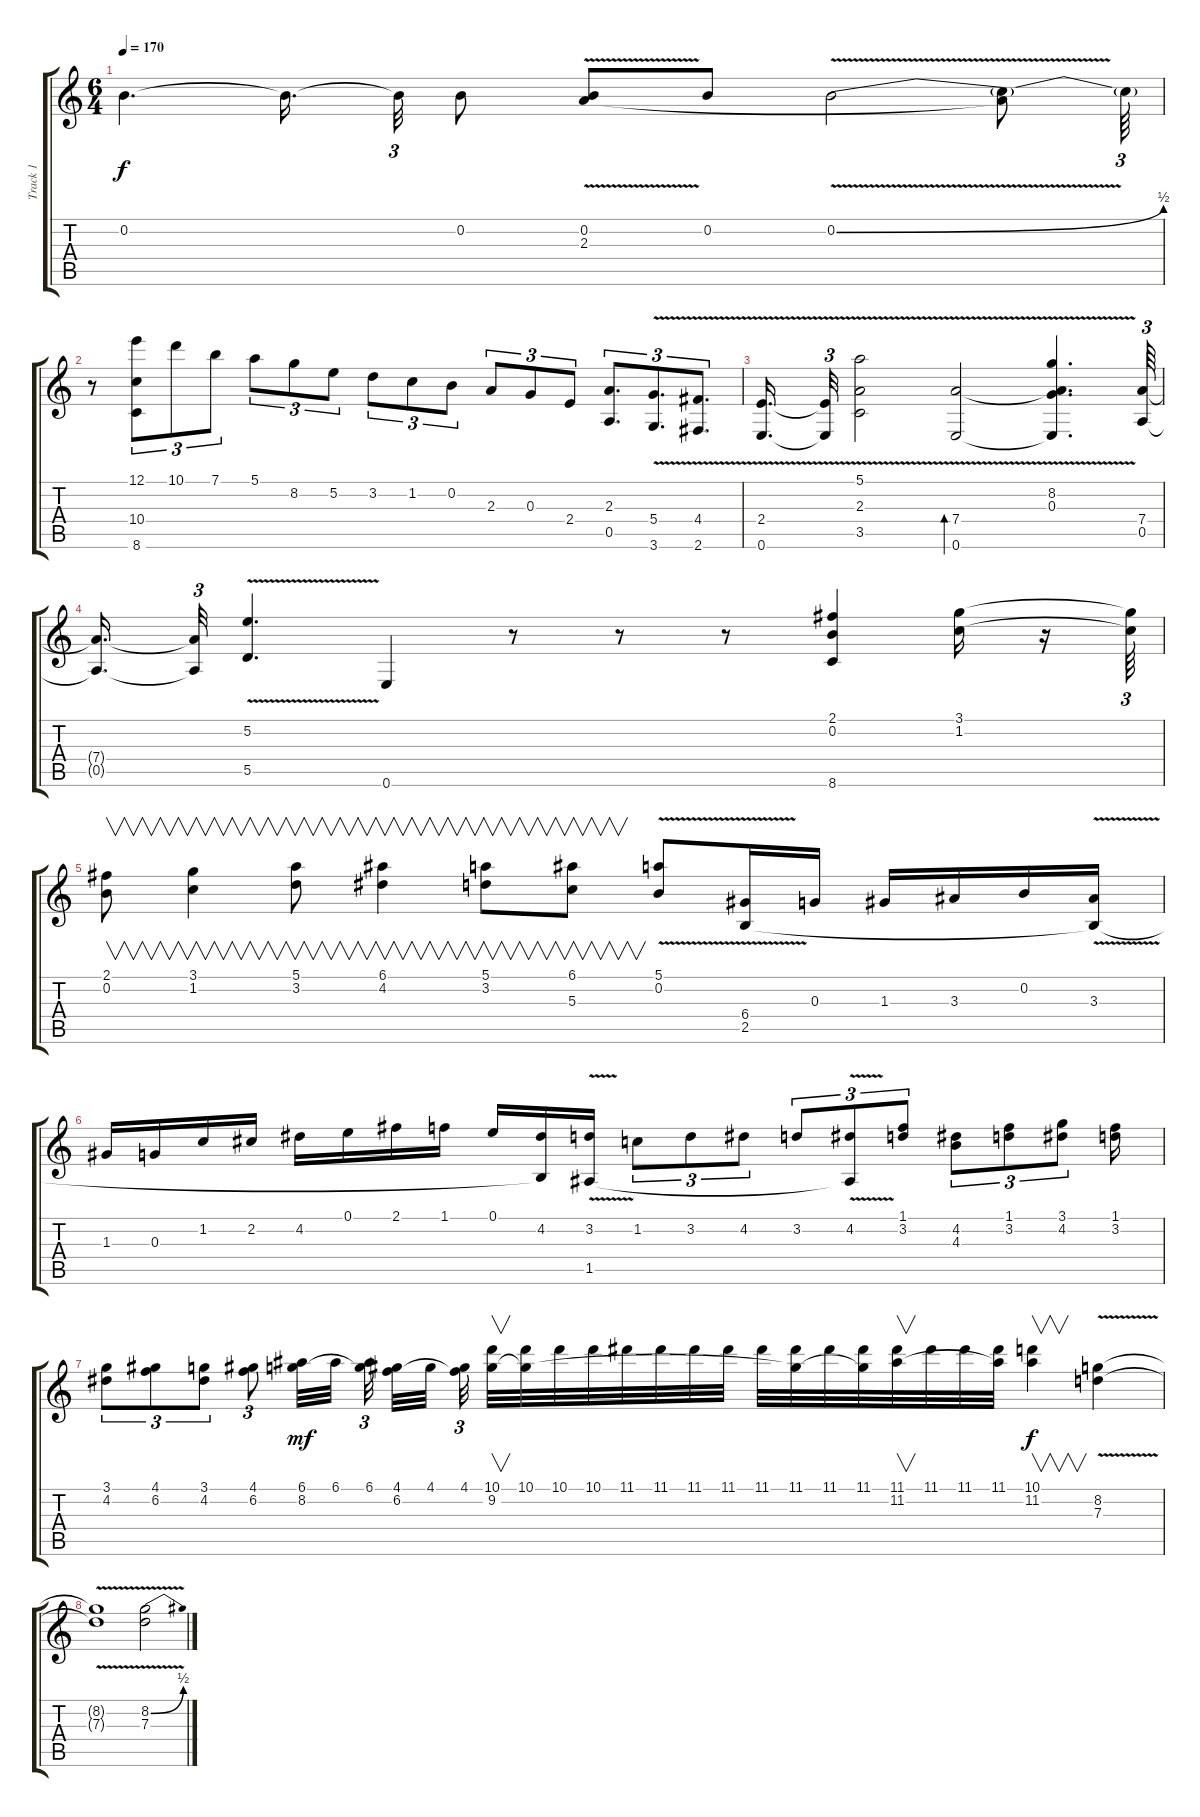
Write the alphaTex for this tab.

\track ("Track 1" "Track 1") {instrument acousticguitarsteel}
\staff {score tabs}
\tuning (E4 B3 G3 D3 A2 E2) {hide}
\ts (6 4)
\tempo 170
\clef g2
\ks c
0.2{t}.4{d dy f} 0.2{t}.16{d beam splitsecondary} 0.2{t}.32{tu (3 2)} 0.2.8 (0.2 2.3{v}).8 0.2.8 0.2{be (bend 0 0 60 2) v}.2 (0.2{t} 2.3{t}).8 0.2{t}.64{tu (3 2)} |
r.8 (12.1 10.4 8.6).8{tu (3 2)} 10.1.8{tu (3 2)} 7.1.8{tu (3 2)} 5.1.8{tu (3 2)} 8.2.8{tu (3 2)} 5.2.8{tu (3 2)} 3.2.8{tu (3 2)} 1.2.8{tu (3 2)} 0.2.8{tu (3 2)} 2.3.8{tu (3 2)} 0.3.8{tu (3 2)} 2.4.8{tu (3 2)} (2.3 0.5).8{d tu (3 2)} (5.4 3.6{v}).8{d tu (3 2)} (4.4 2.6{v}).8{d tu (3 2)} |
(2.4{v} 0.6).16{d} (2.4{t} 0.6{t}).32{tu (3 2)} (5.1{v} 2.3{v} 3.5).2 (7.4{v} 0.6).2{bd 480} (8.2 0.3 7.4{t} 0.6{t}).4{d} (7.4 0.5).64{tu (3 2)} |
(7.4{t} 0.5{t}).16{d} (7.4{t} 0.5{t}).32{tu (3 2)} (5.2{v} 5.5).4{d} 0.6.4 r.8 r.8 r.8 (2.1 0.2 8.6).4 (3.1 1.2).16 r.16 (3.1{t} 1.2{t}).64{tu (3 2)} |
(2.1 0.2).8{v} (3.1 1.2).4{v} (5.1 3.2).8{v} (6.1 4.2).4{v} (5.1 3.2).8{v} (6.1 5.3).8{v} (5.1{v} 0.2).8 (6.4 2.5{v}).16 0.3.16 1.3.16 3.3.16 0.2.16 (3.3 2.5{t}).16 |
1.3.16 0.3.16 1.2.16 2.2.16 4.2.16 0.1.16 2.1.16 1.1.16 0.1.16 (4.2 2.5{t}).16 (3.2 1.5{v}).16 1.2.8{tu (3 2)} 3.2.8{tu (3 2)} 4.2.8{tu (3 2)} 3.2.8{tu (3 2)} (4.2 1.5{t}).8{tu (3 2)} (1.1 3.2).8{tu (3 2)} (4.2 4.3).8{tu (3 2)} (1.1 3.2).8{tu (3 2)} (3.1 4.2).8{tu (3 2)} (1.1 3.2).16 |
(3.1 4.2).8{tu (3 2)} (4.1 6.2).8{tu (3 2)} (3.1 4.2).8{tu (3 2)} (4.1 6.2).8{tu (3 2)} (6.1 8.2).32{dy mf} 6.1.32{beam splitsecondary} (6.1 8.2{t}).32{tu (3 2) beam splitsecondary} (4.1 6.2).32 4.1.32{beam splitsecondary} (4.1 6.2{t}).32{tu (3 2) beam splitsecondary} (10.1 9.2).32{v} (10.1 9.2{t}).32 10.1.32 10.1.32 11.1.32 11.1.32 11.1.32 11.1.32 11.1.32 (11.1 9.2{t}).32 11.1.32 (11.1 9.2{t}).32 (11.1 11.2).32{v} 11.1.32 11.1.32 (11.1 11.2{t}).32 (10.1 11.2).4{v dy f} (8.2{v} 7.3{v}).4 |
(8.2{t} 7.3{t}).1 (8.2{be (bend 0 0 60 2) v} 7.3).2
